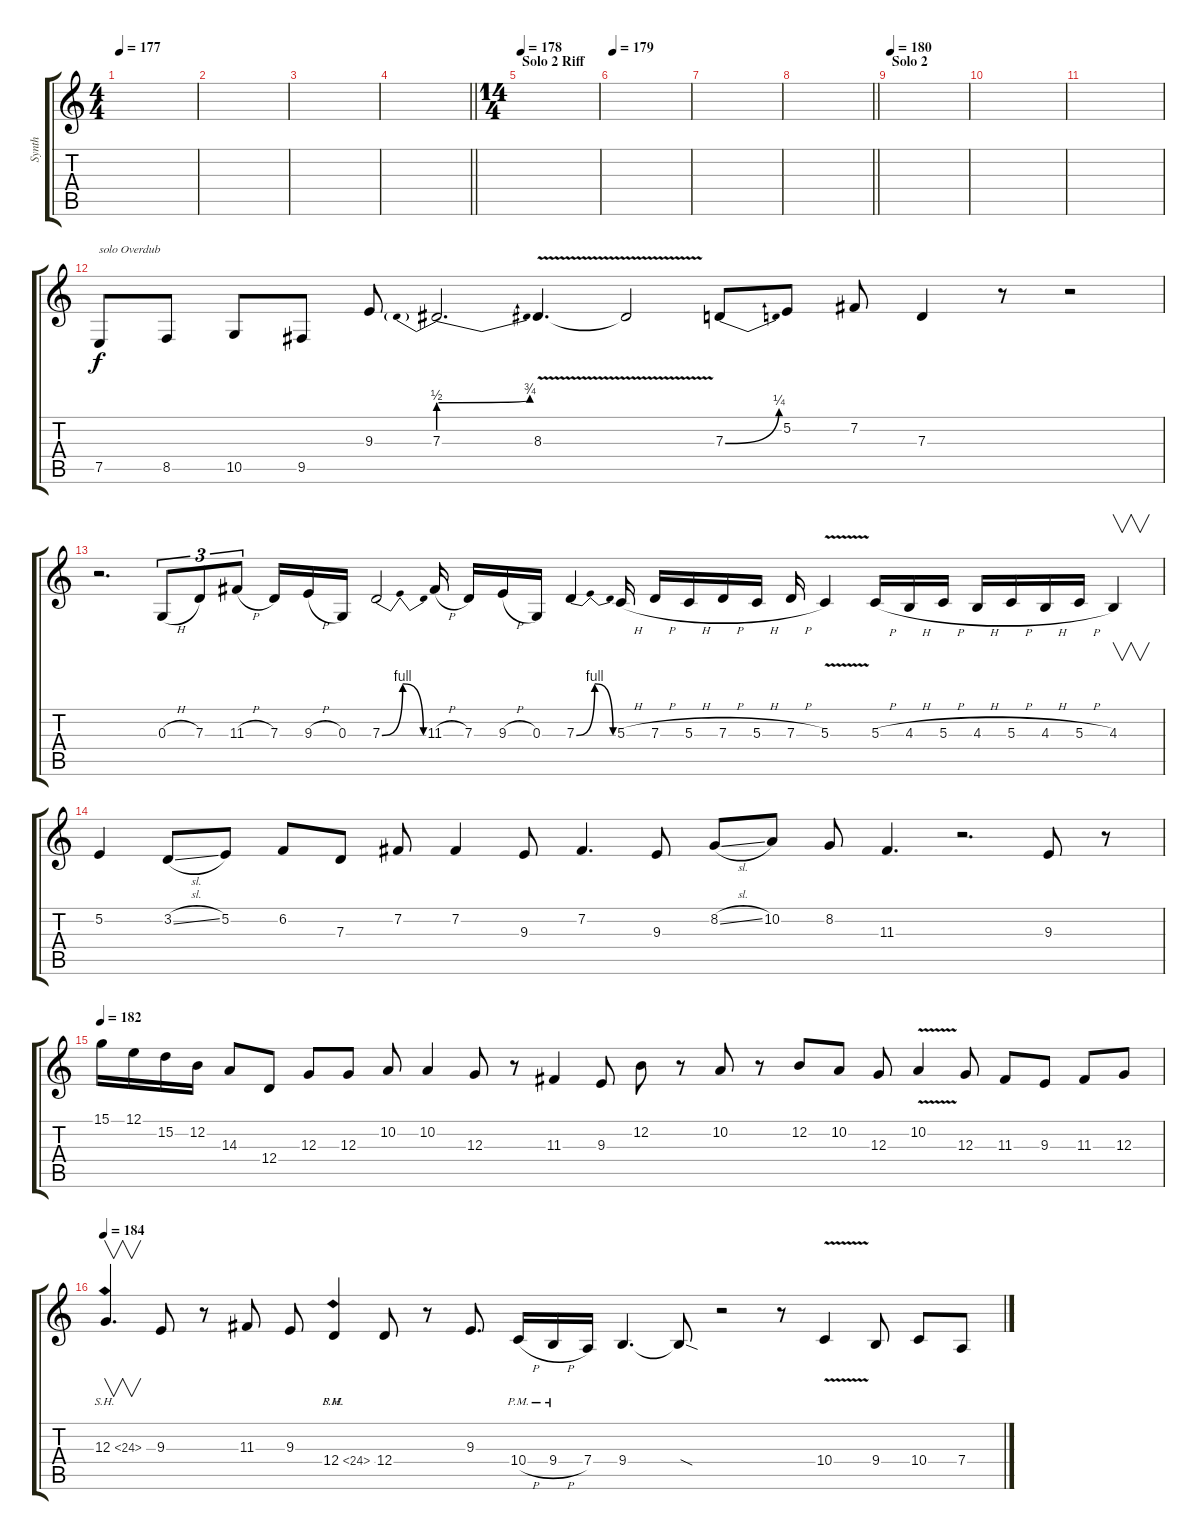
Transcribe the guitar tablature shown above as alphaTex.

\track ("Synth" "Synth") {instrument stringensemble1}
\staff {score tabs}
\tuning (E4 B3 G3 D3 A2 E2) {hide}
\ts (4 4)
\tempo 177
\clef g2
\ks c
|
|
|
\barLineRight lightlight
|
\ts (14 4)
\section ("" "Solo 2 Riff")
\tempo 178
|
\tempo 179
|
|
\barLineRight lightlight
|
\section ("" "Solo 2")
\tempo 180
|
|
|
7.5.8{txt "solo Overdub" dy f instrument overdrivenguitar} 8.5.8 10.5.8 9.5.8 9.3.8 7.3{be (prebendbend 0 2 60 3)}.2{d} 8.3{v}.4{d} 8.3{t}.2 7.3{be (bend 0 0 60 1)}.8 5.2.8 7.2.8 7.3.4 r.8 r.2 |
r.2{d} 0.3{h}.8{tu (3 2)} 7.3.8{tu (3 2)} 11.3{h}.8{tu (3 2)} 7.3.16 9.3{h}.16 0.3.16 7.3{be (bendrelease 0 0 10 4 35 4 60 0)}.2 11.3{h}.16 7.3.16 9.3{h}.16 0.3.16 7.3{be (bendrelease 0 0 10 4 35 4 60 0)}.4 5.3{h}.16 7.3{h}.16 5.3{h}.16 7.3{h}.16 5.3{h}.16 7.3{h}.16 5.3{v}.4 5.3{h}.16 4.3{h}.16 5.3{h}.16 4.3{h}.16 5.3{h}.16 4.3{h}.16 5.3{h}.16 4.3.4{v} |
5.2.4 3.2{sl}.8 5.2.8 6.2.8 7.3.8 7.2.8 7.2.4 9.3.8 7.2.4{d} 9.3.8 8.2{sl}.8 10.2.8 8.2.8 11.3.4{d} r.2{d} 9.3.8 r.8 |
\tempo 182
15.1.16 12.1.16 15.2.16 12.2.16 14.3.8 12.4.8 12.3.8 12.3.8 10.2.8 10.2.4 12.3.8 r.8 11.3.4 9.3.8 12.2.8 r.8 10.2.8 r.8 12.2.8 10.2.8 12.3.8 10.2{v}.4 12.3.8 11.3.8 9.3.8 11.3.8 12.3.8 |
\tempo 184
12.3{sh 12}.4{v d} 9.3.8 r.8 11.3.8 9.3.8 12.4{sh 12 pm}.4 12.4.8 r.8 9.3.8{d} 10.4{h pm}.16 9.4{h pm}.16 7.4.16 9.4.4{d} 9.4{sod t}.8 r.2 r.8 10.4{v}.4 9.4.8 10.4.8 7.4.8
